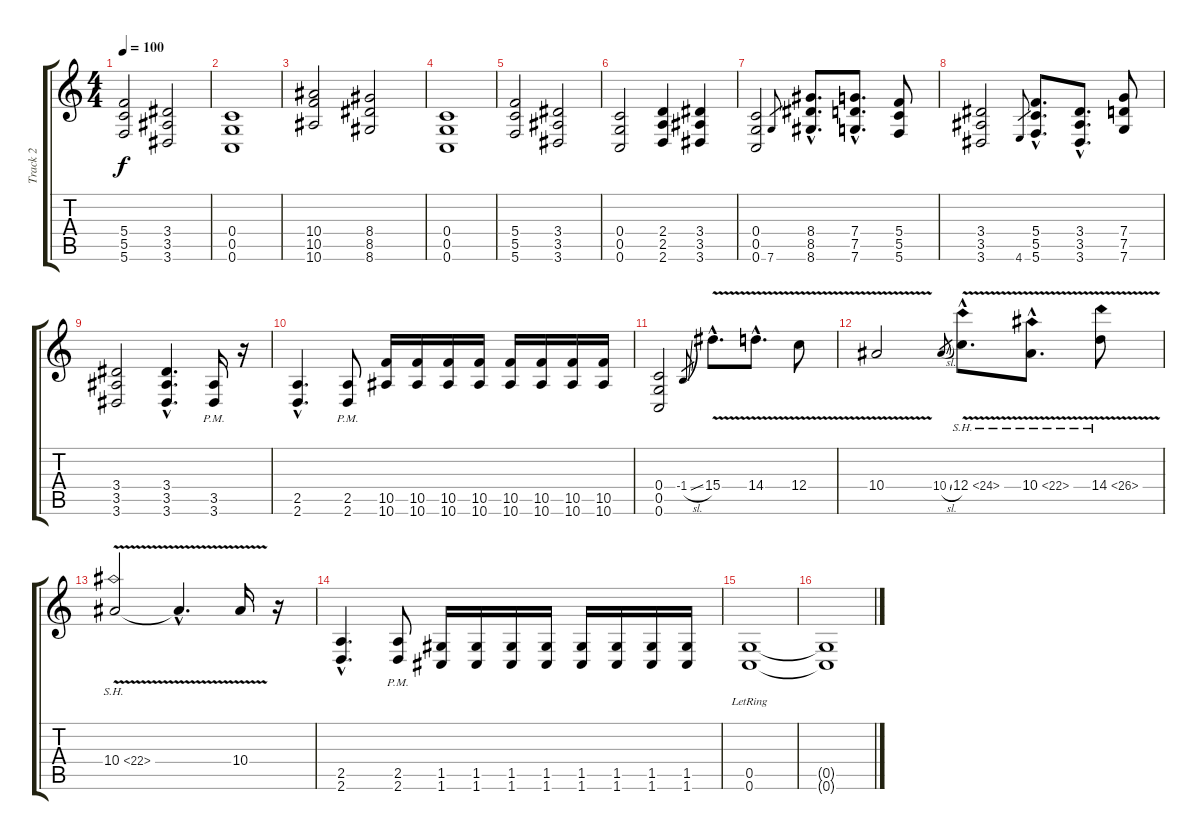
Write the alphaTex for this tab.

\track ("Track 2" "Track 2") {instrument overdrivenguitar}
\staff {score tabs}
\tuning (D4 A3 F3 C3 G2 C2) {hide}
\ts (4 4)
\tempo 100
\clef g2
\ks c
(5.4 5.5 5.6).2{dy f} (3.4 3.5 3.6).2 |
(0.4 0.5 0.6).1 |
(10.4 10.5 10.6).2 (8.4 8.5 8.6).2 |
(0.4 0.5 0.6).1 |
(5.4 5.5 5.6).2 (3.4 3.5 3.6).2 |
(0.4 0.5 0.6).2 (2.4 2.5 2.6).4 (3.4 3.5 3.6).4 |
(0.4 0.5 0.6).2 7.6.8{gr} (8.4{hac} 8.5{hac} 8.6{hac}).8{d} (7.4{hac} 7.5{hac} 7.6{hac}).8{d} (5.4 5.5 5.6).8 |
(3.4 3.5 3.6).2 4.6.8{gr} (5.4{hac} 5.5{hac} 5.6{hac}).8{d} (3.4{hac} 3.5{hac} 3.6{hac}).8{d} (7.4 7.5 7.6).8 |
(3.4 3.5 3.6).2 (3.4{hac} 3.5{hac} 3.6{hac}).4{d} (3.5{pm} 3.6{pm}).16 r.16 |
(2.5{hac} 2.6{hac}).4{d} (2.5{pm} 2.6{pm}).8 (10.5 10.6).16 (10.5 10.6).16 (10.5 10.6).16 (10.5 10.6).16 (10.5 10.6).16 (10.5 10.6).16 (10.5 10.6).16 (10.5 10.6).16 |
(0.4 0.5 0.6).2 -1.4{sl}.8{gr} 15.4{v hac}.8{d} 14.4{v hac}.8{d} 12.4{v}.8 |
10.4{v}.2 10.4{sl}.8{gr} 12.4{sh 12 v hac}.8{d} 10.4{sh 12 v hac}.8{d} 14.4{sh 12 v}.8 |
10.4{sh 12 v}.2 10.4{hac t}.4{d} 10.4{v}.16 r.16 |
(2.5{hac} 2.6{hac}).4{d} (2.5{pm} 2.6{pm}).8 (1.5 1.6).16 (1.5 1.6).16 (1.5 1.6).16 (1.5 1.6).16 (1.5 1.6).16 (1.5 1.6).16 (1.5 1.6).16 (1.5 1.6).16 |
(0.5{lr} 0.6{lr}).1 |
(0.5{t} 0.6{t}).1
